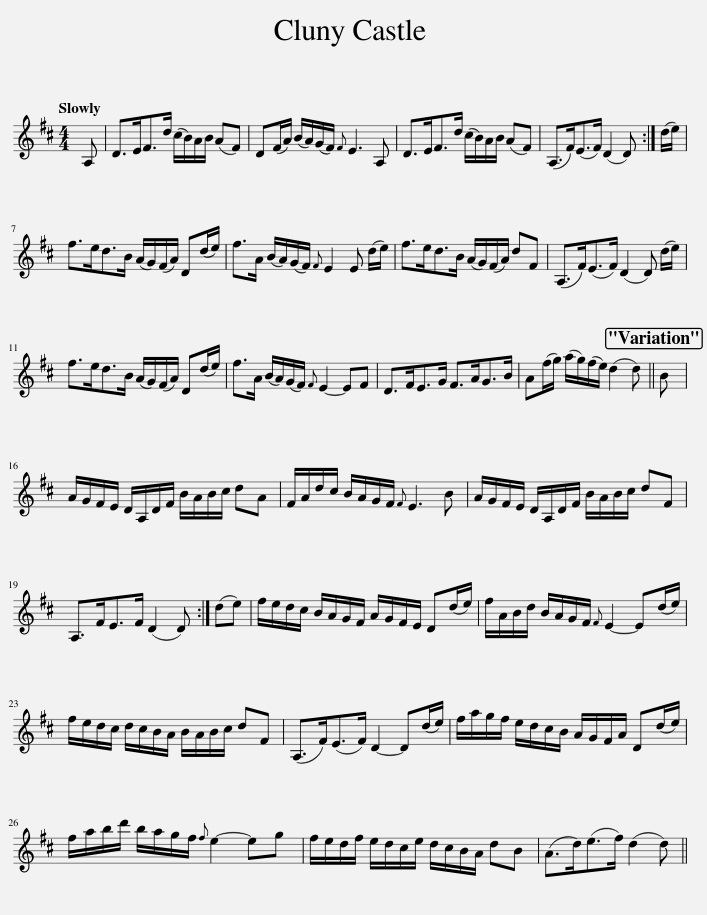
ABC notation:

X:1
L:1/8
Q:1/4=120
M:4/4
I:linebreak $
K:D
V:1 treble
V:1
 A, | D>EF>d (c/B/)A/B/ (AF) | D(F/A/) (B/A/)(G/F/){F} E3 A, | D>EF>d (c/B/)A/B/ (AF) | (A,>F)(E>F) (D2 D) :| %5
 (d/e/) |$ f>ed>B (A/G/)(F/A/) D(d/e/) | f>A (B/A/)(G/F/){F} E2 E (d/e/) | f>ed>B (A/G/)(F/A/) dF | (A,>F)(E>F) (D2 D) (d/e/) |$ %10
 f>ed>B (A/G/)(F/A/) D(d/e/) | f>A (B/A/)(G/F/){F} E2- EF | D>FE>G F>AG>B | A(f/g/) (a/g/)(f/e/) (d2 d) || B |$ %15
 A/G/F/E/ D/A,/D/F/ B/A/B/c/ dA | F/A/d/c/ B/A/G/F/{F} E3 B | A/G/F/E/ D/A,/D/F/ B/A/B/c/ dF |$ A,>FE>F (D2 D) :| (de) | %20
 f/e/d/c/ B/A/G/F/ A/G/F/E/ D(d/e/) | f/A/B/d/ B/A/G/F/{F} E2- E(d/e/) |$ f/e/d/c/ d/c/B/A/ B/A/B/c/ dF | (A,>F)(E>F) D2- D(d/e/) | f/a/g/f/ e/d/c/B/ A/G/F/A/ D(d/e/) |$ %25
 f/a/b/d'/ b/a/g/f/{f} e2- eg | f/e/d/f/ e/d/c/e/ d/c/B/A/ dB | (A>d)(e>f) (d2 d) || %28
